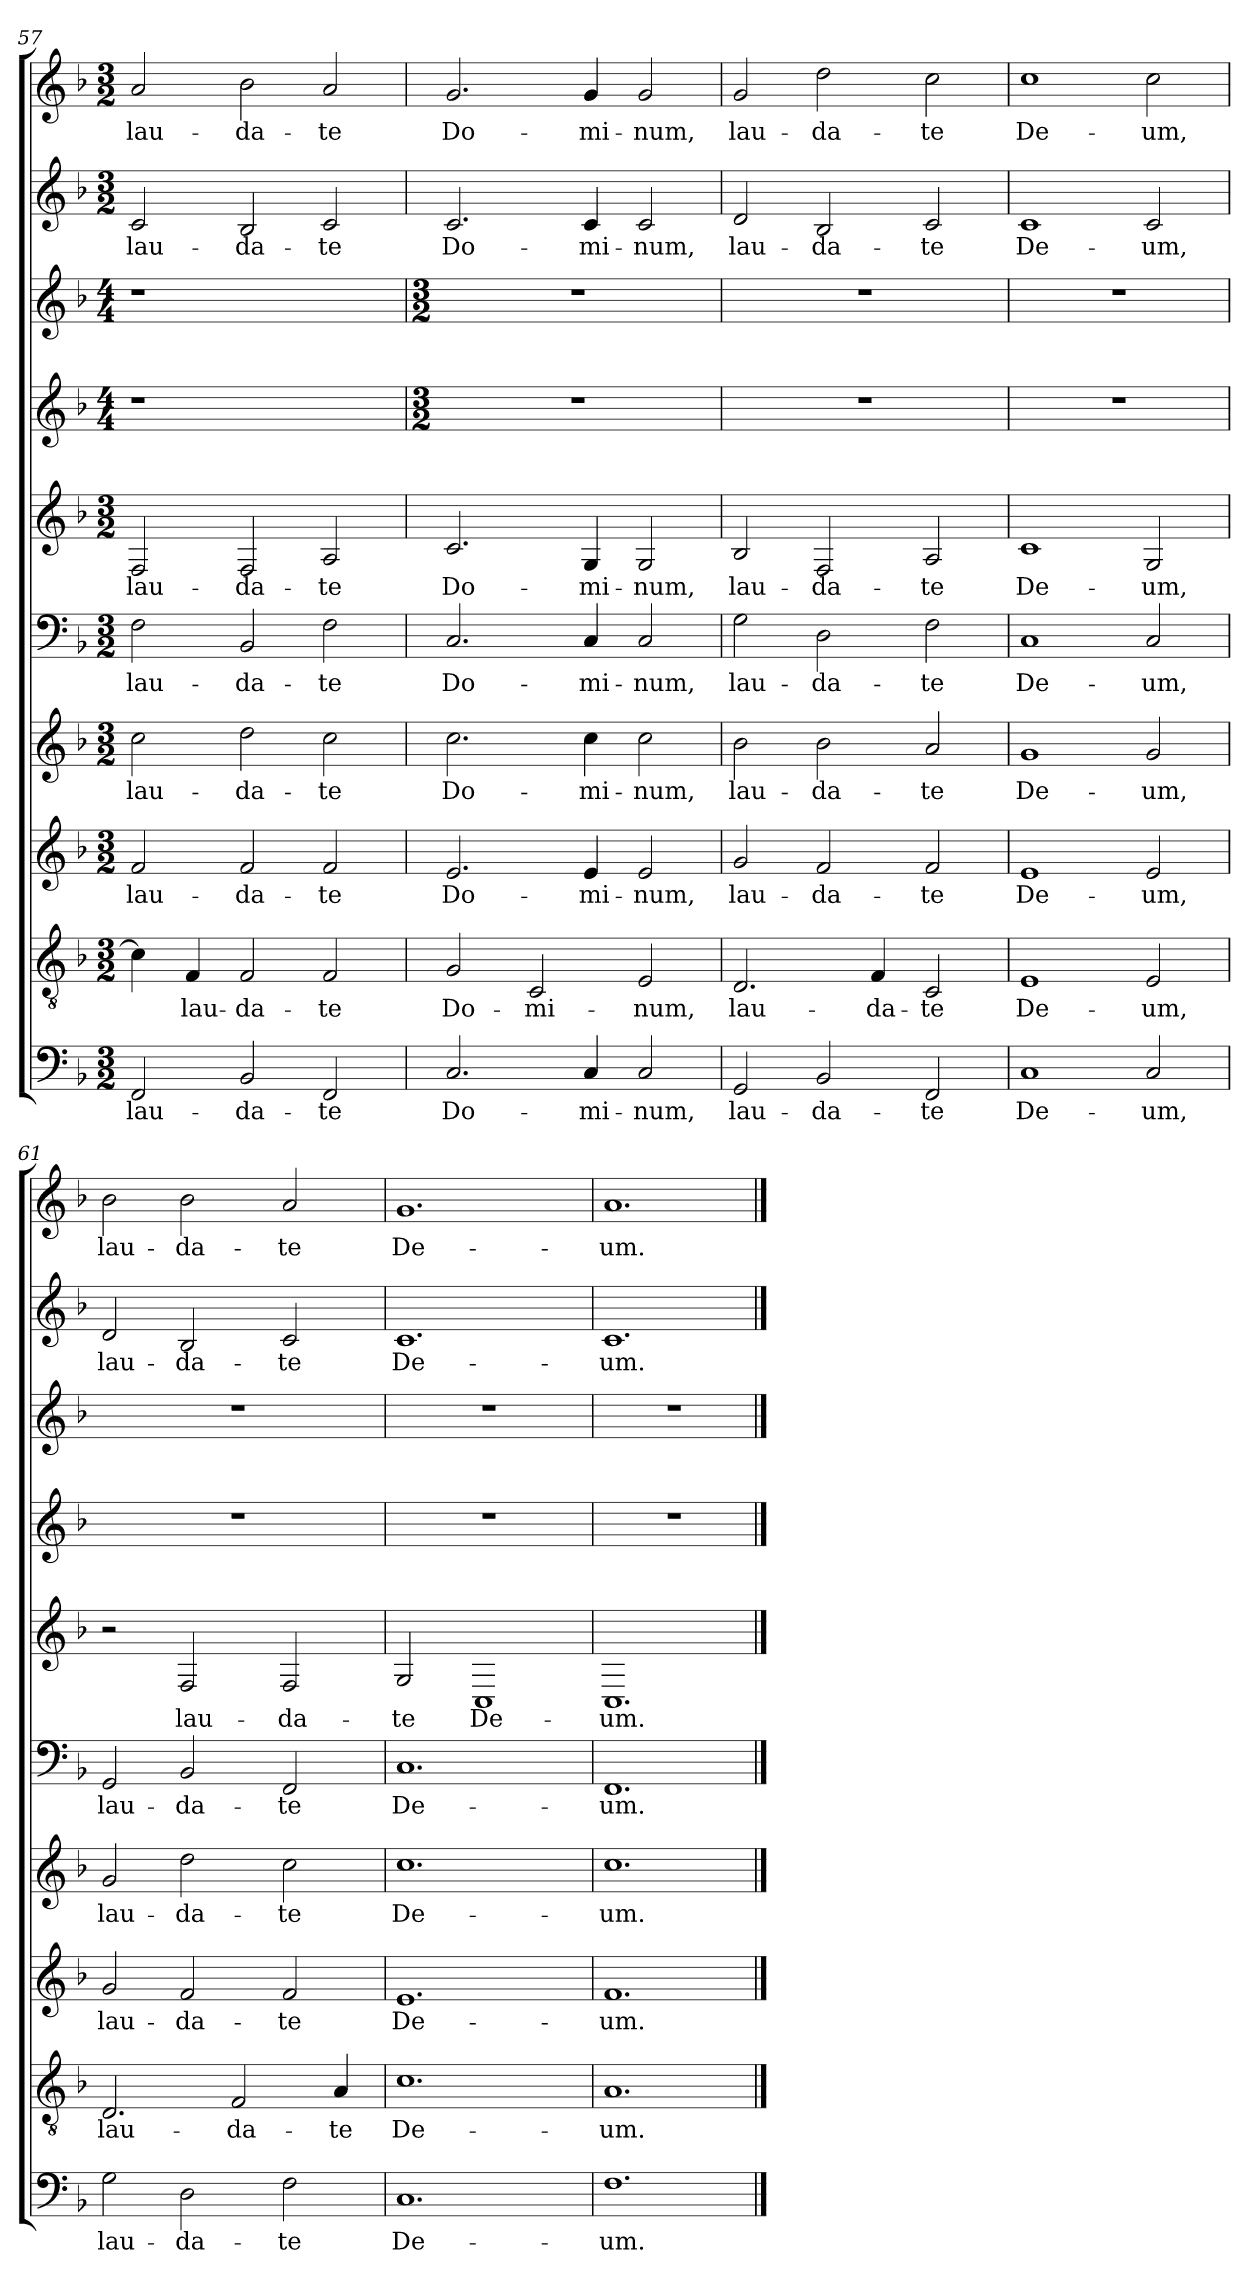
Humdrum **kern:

**kern	**text	**kern	**text	**kern	**text	**kern	**text	**kern	**text	**kern	**text	**kern	**kern	**kern	**text	**kern	**text
*part10	*part10	*part9	*part9	*part8	*part8	*part7	*part7	*part6	*part6	*part5	*part5	*part4	*part3	*part2	*part2	*part1	*part1
*staff10	*staff10	*staff9	*staff9	*staff8	*staff8	*staff7	*staff7	*staff6	*staff6	*staff5	*staff5	*staff4	*staff3	*staff2	*staff2	*staff1	*staff1
*clefF4	*	*clefGv2	*	*clefG2	*	*clefG2	*	*clefF4	*	*clefG2	*	*clefG2	*clefG2	*clefG2	*	*clefG2	*
*k[b-]	*	*k[b-]	*	*k[b-]	*	*k[b-]	*	*k[b-]	*	*k[b-]	*	*k[b-]	*k[b-]	*k[b-]	*	*k[b-]	*
*F:	*	*F:	*	*F:	*	*F:	*	*F:	*	*F:	*	*F:	*F:	*F:	*	*F:	*
*M3/2	*	*M3/2	*	*M3/2	*	*M3/2	*	*M3/2	*	*M3/2	*	*M4/4	*M4/4	*M3/2	*	*M3/2	*
=57	=57	=57	=57	=57	=57	=57	=57	=57	=57	=57	=57	=57	=57	=57	=57	=57	=57
!	!LO:LY:b	!	!	!	!LO:LY:b	!	!LO:LY:b	!	!LO:LY:b	!	!LO:LY:b	!	!	!	!LO:LY:b	!	!LO:LY:b
2FF/	lau-	4c\]	.	2f/	lau-	2cc\	lau-	2F\	lau-	2F/	lau-	1r	1r	2c/	lau-	2a/	lau-
!	!	!	!LO:LY:b	!	!	!	!	!	!	!	!	!	!	!	!	!	!
.	.	4F/	lau-	.	.	.	.	.	.	.	.	.	.	.	.	.	.
!	!LO:LY:b	!	!LO:LY:b	!	!LO:LY:b	!	!LO:LY:b	!	!LO:LY:b	!	!LO:LY:b	!	!	!	!LO:LY:b	!	!LO:LY:b
2BB-/	-da-	2F/	-da-	2f/	-da-	2dd\	-da-	2BB-/	-da-	2F/	-da-	.	.	2B-/	-da-	2b-\	-da-
!	!LO:LY:b	!	!LO:LY:b	!	!LO:LY:b	!	!LO:LY:b	!	!LO:LY:b	!	!LO:LY:b	!	!	!	!LO:LY:b	!	!LO:LY:b
2FF/	-te	2F/	-te	2f/	-te	2cc\	-te	2F\	-te	2A/	-te	2ryy	2ryy	2c/	-te	2a/	-te
!!LO:LB:g=z
=58	=58	=58	=58	=58	=58	=58	=58	=58	=58	=58	=58	=58	=58	=58	=58	=58	=58
*	*	*	*	*	*	*	*	*	*	*	*	*M3/2	*M3/2	*	*	*	*
!	!LO:LY:b	!	!LO:LY:b	!	!LO:LY:b	!	!LO:LY:b	!	!LO:LY:b	!	!LO:LY:b	!	!	!	!LO:LY:b	!	!LO:LY:b
2.C/	Do-	2G/	Do-	2.e/	Do-	2.cc\	Do-	2.C/	Do-	2.c/	Do-	1.r	1.r	2.c/	Do-	2.g/	Do-
!	!	!	!LO:LY:b	!	!	!	!	!	!	!	!	!	!	!	!	!	!
.	.	2C/	-mi-	.	.	.	.	.	.	.	.	.	.	.	.	.	.
!	!LO:LY:b	!	!	!	!LO:LY:b	!	!LO:LY:b	!	!LO:LY:b	!	!LO:LY:b	!	!	!	!LO:LY:b	!	!LO:LY:b
4C/	-mi-	.	.	4e/	-mi-	4cc\	-mi-	4C/	-mi-	4G/	-mi-	.	.	4c/	-mi-	4g/	-mi-
!	!LO:LY:b	!	!LO:LY:b	!	!LO:LY:b	!	!LO:LY:b	!	!LO:LY:b	!	!LO:LY:b	!	!	!	!LO:LY:b	!	!LO:LY:b
2C/	-num,	2E/	-num,	2e/	-num,	2cc\	-num,	2C/	-num,	2G/	-num,	.	.	2c/	-num,	2g/	-num,
=59	=59	=59	=59	=59	=59	=59	=59	=59	=59	=59	=59	=59	=59	=59	=59	=59	=59
!	!LO:LY:b	!	!LO:LY:b	!	!LO:LY:b	!	!LO:LY:b	!	!LO:LY:b	!	!LO:LY:b	!	!	!	!LO:LY:b	!	!LO:LY:b
2GG/	lau-	2.D/	lau-	2g/	lau-	2b-\	lau-	2G\	lau-	2B-/	lau-	1.r	1.r	2d/	lau-	2g/	lau-
!	!LO:LY:b	!	!	!	!LO:LY:b	!	!LO:LY:b	!	!LO:LY:b	!	!LO:LY:b	!	!	!	!LO:LY:b	!	!LO:LY:b
2BB-/	-da-	.	.	2f/	-da-	2b-\	-da-	2D\	-da-	2F/	-da-	.	.	2B-/	-da-	2dd\	-da-
!	!	!	!LO:LY:b	!	!	!	!	!	!	!	!	!	!	!	!	!	!
.	.	4F/	-da-	.	.	.	.	.	.	.	.	.	.	.	.	.	.
!	!LO:LY:b	!	!LO:LY:b	!	!LO:LY:b	!	!LO:LY:b	!	!LO:LY:b	!	!LO:LY:b	!	!	!	!LO:LY:b	!	!LO:LY:b
2FF/	-te	2C/	-te	2f/	-te	2a/	-te	2F\	-te	2A/	-te	.	.	2c/	-te	2cc\	-te
=60	=60	=60	=60	=60	=60	=60	=60	=60	=60	=60	=60	=60	=60	=60	=60	=60	=60
!	!LO:LY:b	!	!LO:LY:b	!	!LO:LY:b	!	!LO:LY:b	!	!LO:LY:b	!	!LO:LY:b	!	!	!	!LO:LY:b	!	!LO:LY:b
1C	De-	1E	De-	1e	De-	1g	De-	1C	De-	1c	De-	1.r	1.r	1c	De-	1cc	De-
!	!LO:LY:b	!	!LO:LY:b	!	!LO:LY:b	!	!LO:LY:b	!	!LO:LY:b	!	!LO:LY:b	!	!	!	!LO:LY:b	!	!LO:LY:b
2C/	-um,	2E/	-um,	2e/	-um,	2g/	-um,	2C/	-um,	2G/	-um,	.	.	2c/	-um,	2cc\	-um,
=61	=61	=61	=61	=61	=61	=61	=61	=61	=61	=61	=61	=61	=61	=61	=61	=61	=61
!	!LO:LY:b	!	!LO:LY:b	!	!LO:LY:b	!	!LO:LY:b	!	!LO:LY:b	!	!	!	!	!	!LO:LY:b	!	!LO:LY:b
2G\	lau-	2.D/	lau-	2g/	lau-	2g/	lau-	2GG/	lau-	2r	.	1.r	1.r	2d/	lau-	2b-\	lau-
!	!LO:LY:b	!	!	!	!LO:LY:b	!	!LO:LY:b	!	!LO:LY:b	!	!LO:LY:b	!	!	!	!LO:LY:b	!	!LO:LY:b
2D\	-da-	.	.	2f/	-da-	2dd\	-da-	2BB-/	-da-	2F/	lau-	.	.	2B-/	-da-	2b-\	-da-
!	!	!	!LO:LY:b	!	!	!	!	!	!	!	!	!	!	!	!	!	!
.	.	2F/	-da-	.	.	.	.	.	.	.	.	.	.	.	.	.	.
!	!LO:LY:b	!	!	!	!LO:LY:b	!	!LO:LY:b	!	!LO:LY:b	!	!LO:LY:b	!	!	!	!LO:LY:b	!	!LO:LY:b
2F\	-te	.	.	2f/	-te	2cc\	-te	2FF/	-te	2F/	-da-	.	.	2c/	-te	2a/	-te
!	!	!	!LO:LY:b	!	!	!	!	!	!	!	!	!	!	!	!	!	!
.	.	4A/	-te	.	.	.	.	.	.	.	.	.	.	.	.	.	.
=62	=62	=62	=62	=62	=62	=62	=62	=62	=62	=62	=62	=62	=62	=62	=62	=62	=62
!	!LO:LY:b	!	!LO:LY:b	!	!LO:LY:b	!	!LO:LY:b	!	!LO:LY:b	!	!LO:LY:b	!	!	!	!LO:LY:b	!	!LO:LY:b
1.C	De-	1.c	De-	1.e	De-	1.cc	De-	1.C	De-	2G/	-te	1.r	1.r	1.c	De-	1.g	De-
!	!	!	!	!	!	!	!	!	!	!	!LO:LY:b	!	!	!	!	!	!
.	.	.	.	.	.	.	.	.	.	1C	De-	.	.	.	.	.	.
=63	=63	=63	=63	=63	=63	=63	=63	=63	=63	=63	=63	=63	=63	=63	=63	=63	=63
!	!LO:LY:b	!	!LO:LY:b	!	!LO:LY:b	!	!LO:LY:b	!	!LO:LY:b	!	!LO:LY:b	!	!	!	!LO:LY:b	!	!LO:LY:b
1.F	-um.	1.A	-um.	1.f	-um.	1.cc	-um.	1.FF	-um.	1.C	-um.	1.r	1.r	1.c	-um.	1.a	-um.
==	==	==	==	==	==	==	==	==	==	==	==	==	==	==	==	==	==
*-	*-	*-	*-	*-	*-	*-	*-	*-	*-	*-	*-	*-	*-	*-	*-	*-	*-
